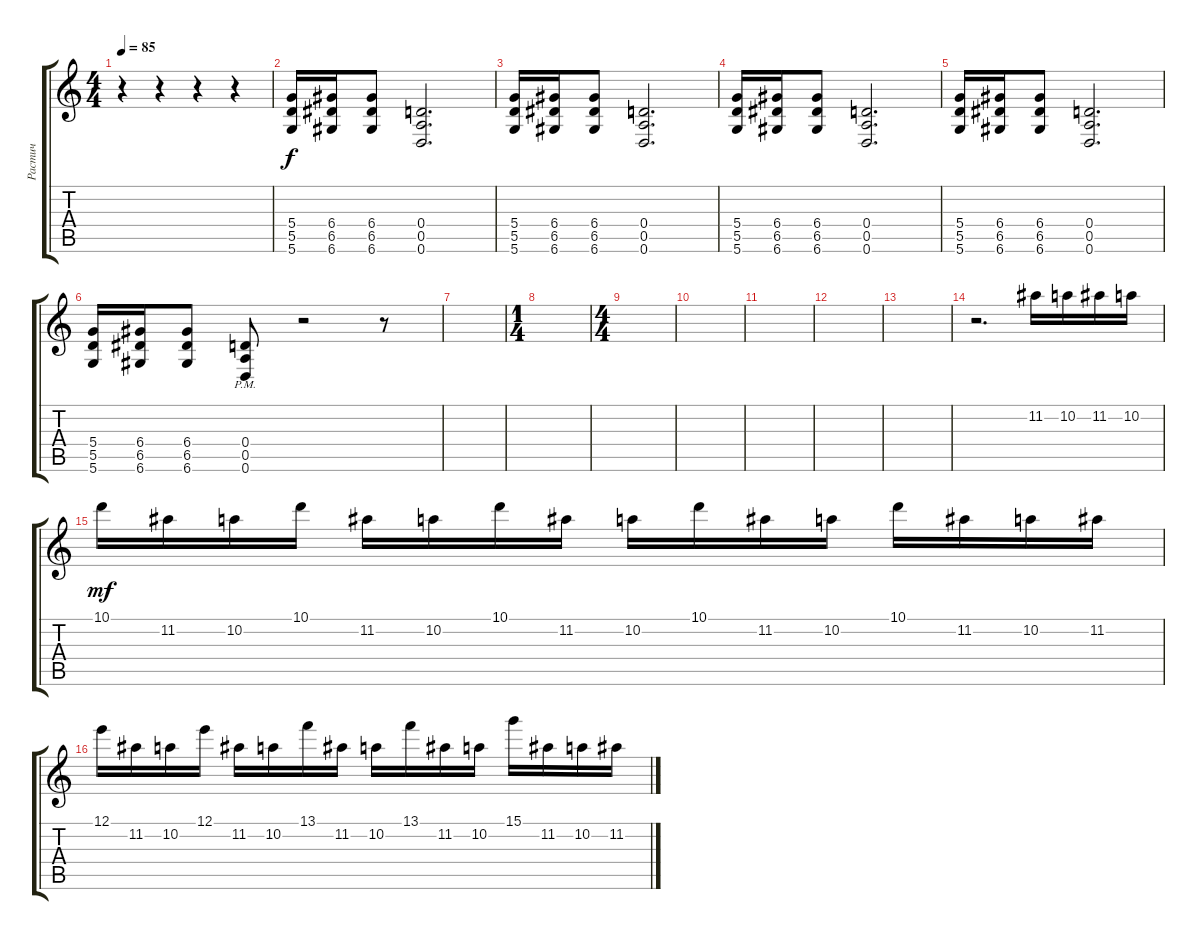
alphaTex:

\track ("Растич" "Растич") {instrument distortionguitar}
\staff {score tabs}
\tuning (E4 B3 G3 D3 A2 D2) {hide}
\ts (4 4)
\tempo 85
\clef g2
\ks c
r.4{dy f instrument distortionguitar} r.4 r.4 r.4 |
(5.4 5.5 5.6).16 (6.4 6.5 6.6).16 (6.4 6.5 6.6).8 (0.4 0.5 0.6).2{d} |
(5.4 5.5 5.6).16 (6.4 6.5 6.6).16 (6.4 6.5 6.6).8 (0.4 0.5 0.6).2{d} |
(5.4 5.5 5.6).16 (6.4 6.5 6.6).16 (6.4 6.5 6.6).8 (0.4 0.5 0.6).2{d} |
(5.4 5.5 5.6).16 (6.4 6.5 6.6).16 (6.4 6.5 6.6).8 (0.4 0.5 0.6).2{d} |
(5.4 5.5 5.6).16 (6.4 6.5 6.6).16 (6.4 6.5 6.6).8 (0.4{pm} 0.5{pm} 0.6{pm}).8 r.2 r.8 |
|
\ts (1 4)
|
\ts (4 4)
|
|
|
|
|
r.2{d} 11.2.16 10.2.16 11.2.16 10.2.16 |
10.1.16{dy mf} 11.2.16 10.2.16 10.1.16 11.2.16 10.2.16 10.1.16 11.2.16 10.2.16 10.1.16 11.2.16 10.2.16 10.1.16 11.2.16 10.2.16 11.2.16 |
12.1.16 11.2.16 10.2.16 12.1.16 11.2.16 10.2.16 13.1.16 11.2.16 10.2.16 13.1.16 11.2.16 10.2.16 15.1.16 11.2.16 10.2.16 11.2.16
